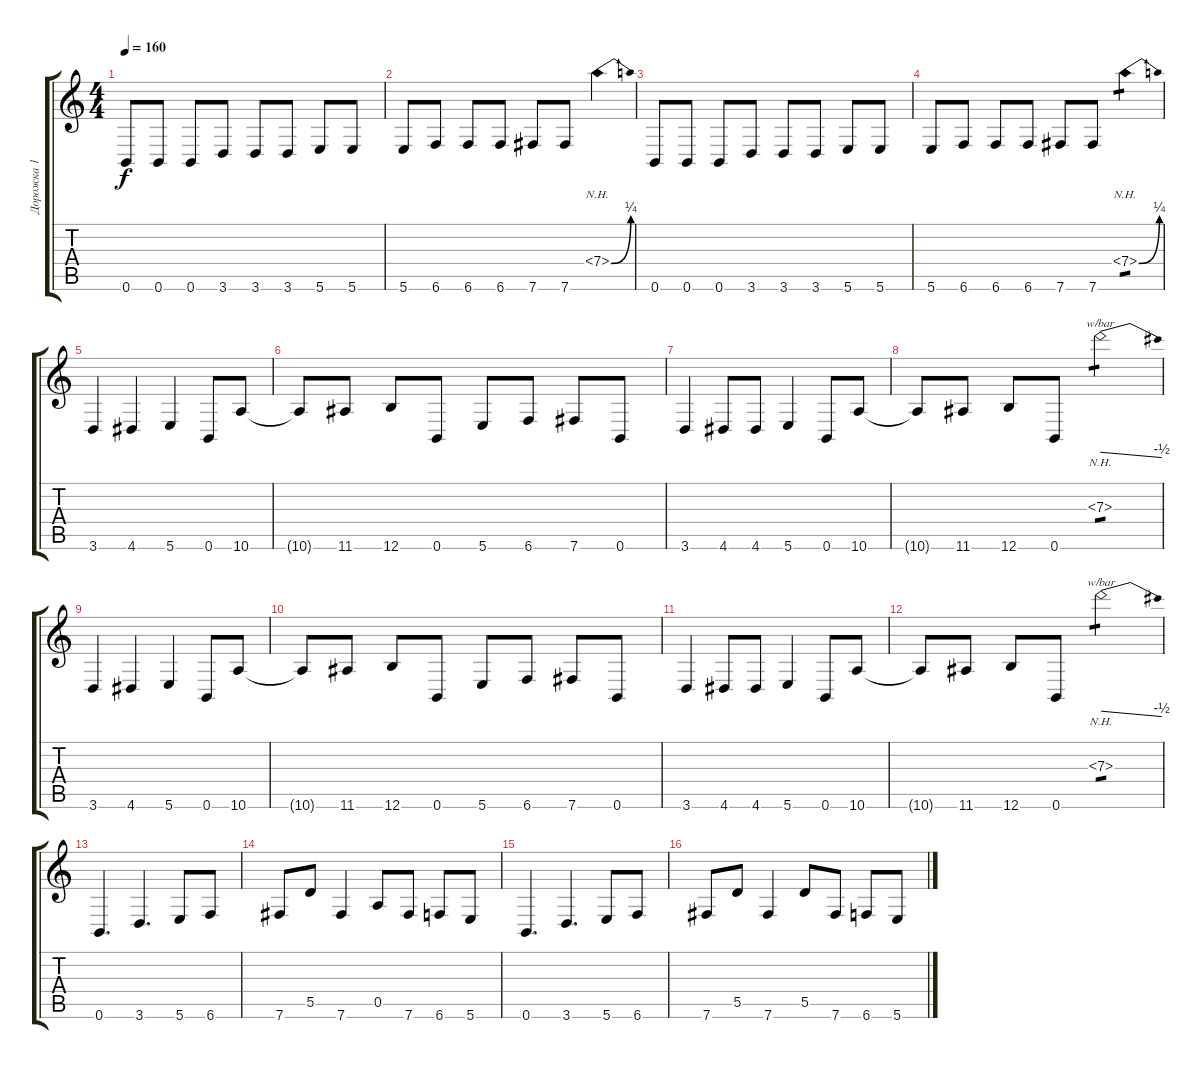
\track ("Дорожка 1" "Дорожка 1") {instrument distortionguitar}
\staff {score tabs}
\tuning (E4 B3 G3 D3 A2 B1) {hide}
\ts (4 4)
\tempo 160
\clef g2
\ks c
0.6.8{dy f} 0.6.8 0.6.8 3.6.8 3.6.8 3.6.8 5.6.8 5.6.8 |
5.6.8 6.6.8 6.6.8 6.6.8 7.6.8 7.6.8 7.4{be (bend 0 0 60 1) nh}.4 |
0.6.8 0.6.8 0.6.8 3.6.8 3.6.8 3.6.8 5.6.8 5.6.8 |
5.6.8 6.6.8 6.6.8 6.6.8 7.6.8 7.6.8 7.4{be (bend 0 0 60 1) nh}.4{tp 1} |
3.6.4 4.6.4 5.6.4 0.6.8 10.6.8 |
10.6{t}.8 11.6.8 12.6.8 0.6.8 5.6.8 6.6.8 7.6.8 0.6.8 |
3.6.4 4.6.8 4.6.8 5.6.4 0.6.8 10.6.8 |
10.6{t}.8 11.6.8 12.6.8 0.6.8 7.3{nh}.2{tbe (dive default 0 0 60 -2) tp 1} |
3.6.4 4.6.4 5.6.4 0.6.8 10.6.8 |
10.6{t}.8 11.6.8 12.6.8 0.6.8 5.6.8 6.6.8 7.6.8 0.6.8 |
3.6.4 4.6.8 4.6.8 5.6.4 0.6.8 10.6.8 |
10.6{t}.8 11.6.8 12.6.8 0.6.8 7.3{nh}.2{tbe (dive default 0 0 60 -2) tp 1} |
0.6.4{d} 3.6.4{d} 5.6.8 6.6.8 |
7.6.8 5.5.8 7.6.4 0.5.8 7.6.8 6.6.8 5.6.8 |
0.6.4{d} 3.6.4{d} 5.6.8 6.6.8 |
7.6.8 5.5.8 7.6.4 5.5.8 7.6.8 6.6.8 5.6.8
